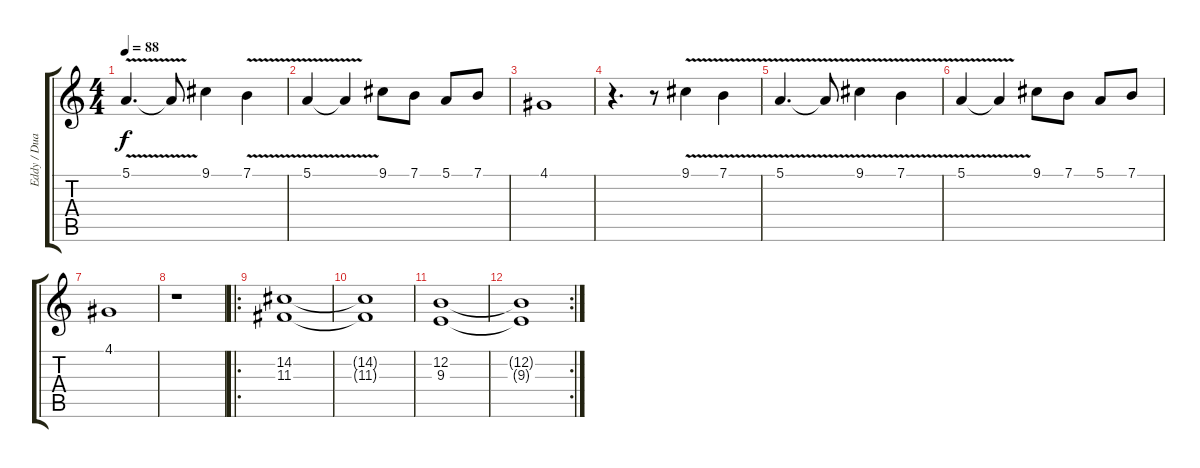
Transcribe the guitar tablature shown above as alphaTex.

\track ("Eddy / Duan" "Eddy / Dua") {instrument stringensemble1}
\staff {score tabs}
\tuning (E4 B3 G3 D3 A2 E2) {hide}
\ts (4 4)
\tempo 88
\clef g2
\ks c
5.1{v}.4{d dy f} 5.1{t}.8 9.1.4 7.1{v}.4 |
5.1{v}.4 5.1{t}.4 9.1.8 7.1.8 5.1.8 7.1.8 |
4.1.1 |
r.4{d} r.8 9.1{v}.4 7.1{v}.4 |
5.1{v}.4{d} 5.1{t}.8 9.1{v}.4 7.1{v}.4 |
5.1{v}.4 5.1{t}.4 9.1.8 7.1.8 5.1.8 7.1.8 |
4.1.1 |
r.1 |
\ro
(14.2 11.3).1{volume 8 instrument stringensemble1} |
(14.2{t} 11.3{t}).1 |
(12.2 9.3).1 |
\rc 2
(12.2{t} 9.3{t}).1
